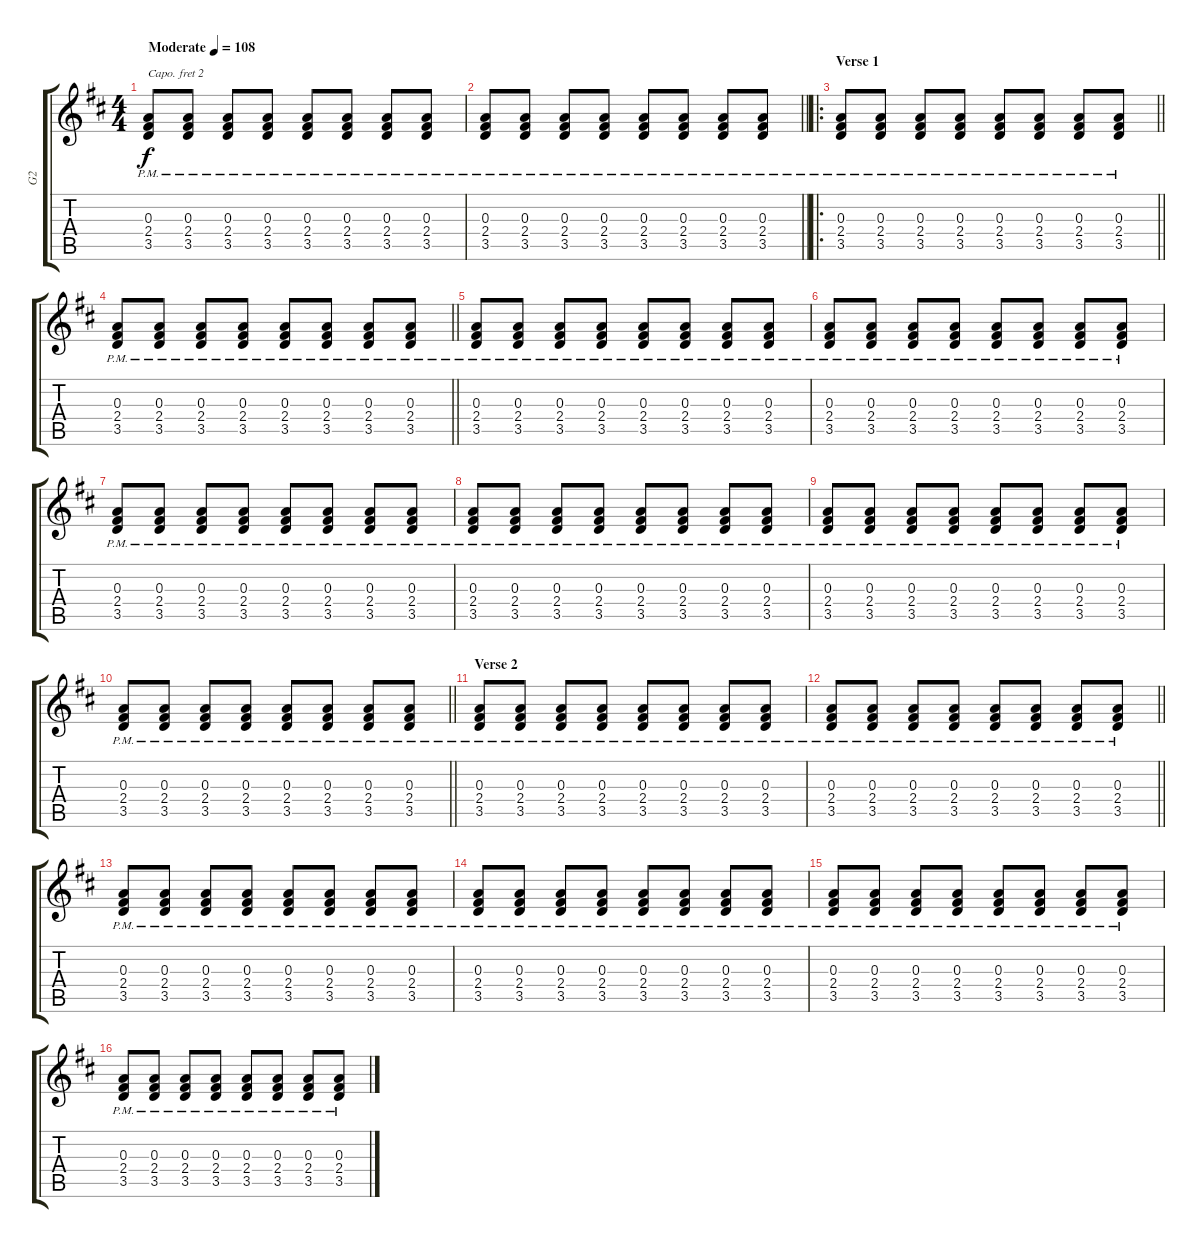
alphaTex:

\track ("G2" "G2") {instrument electricguitarjazz}
\staff {score tabs}
\capo 2
\tuning (E4 B3 G3 D3 A2 E2) {hide}
\ts (4 4)
\tempo (108 "Moderate")
\clef g2
\ks d
(0.3{pm} 2.4{pm} 3.5{pm}).8{dy f instrument electricguitarjazz} (0.3{pm} 2.4{pm} 3.5{pm}).8 (0.3{pm} 2.4{pm} 3.5{pm}).8 (0.3{pm} 2.4{pm} 3.5{pm}).8 (0.3{pm} 2.4{pm} 3.5{pm}).8 (0.3{pm} 2.4{pm} 3.5{pm}).8 (0.3{pm} 2.4{pm} 3.5{pm}).8 (0.3{pm} 2.4{pm} 3.5{pm}).8 |
\barLineRight lightlight
(0.3{pm} 2.4{pm} 3.5{pm}).8 (0.3{pm} 2.4{pm} 3.5{pm}).8 (0.3{pm} 2.4{pm} 3.5{pm}).8 (0.3{pm} 2.4{pm} 3.5{pm}).8 (0.3{pm} 2.4{pm} 3.5{pm}).8 (0.3{pm} 2.4{pm} 3.5{pm}).8 (0.3{pm} 2.4{pm} 3.5{pm}).8 (0.3{pm} 2.4{pm} 3.5{pm}).8 |
\ro
\section ("" "Verse 1")
\barLineRight lightlight
(0.3{pm} 2.4{pm} 3.5{pm}).8 (0.3{pm} 2.4{pm} 3.5{pm}).8 (0.3{pm} 2.4{pm} 3.5{pm}).8 (0.3{pm} 2.4{pm} 3.5{pm}).8 (0.3{pm} 2.4{pm} 3.5{pm}).8 (0.3{pm} 2.4{pm} 3.5{pm}).8 (0.3{pm} 2.4{pm} 3.5{pm}).8 (0.3{pm} 2.4{pm} 3.5{pm}).8 |
\barLineRight lightlight
(0.3{pm} 2.4{pm} 3.5{pm}).8 (0.3{pm} 2.4{pm} 3.5{pm}).8 (0.3{pm} 2.4{pm} 3.5{pm}).8 (0.3{pm} 2.4{pm} 3.5{pm}).8 (0.3{pm} 2.4{pm} 3.5{pm}).8 (0.3{pm} 2.4{pm} 3.5{pm}).8 (0.3{pm} 2.4{pm} 3.5{pm}).8 (0.3{pm} 2.4{pm} 3.5{pm}).8 |
(0.3{pm} 2.4{pm} 3.5{pm}).8 (0.3{pm} 2.4{pm} 3.5{pm}).8 (0.3{pm} 2.4{pm} 3.5{pm}).8 (0.3{pm} 2.4{pm} 3.5{pm}).8 (0.3{pm} 2.4{pm} 3.5{pm}).8 (0.3{pm} 2.4{pm} 3.5{pm}).8 (0.3{pm} 2.4{pm} 3.5{pm}).8 (0.3{pm} 2.4{pm} 3.5{pm}).8 |
(0.3{pm} 2.4{pm} 3.5{pm}).8 (0.3{pm} 2.4{pm} 3.5{pm}).8 (0.3{pm} 2.4{pm} 3.5{pm}).8 (0.3{pm} 2.4{pm} 3.5{pm}).8 (0.3{pm} 2.4{pm} 3.5{pm}).8 (0.3{pm} 2.4{pm} 3.5{pm}).8 (0.3{pm} 2.4{pm} 3.5{pm}).8 (0.3{pm} 2.4{pm} 3.5{pm}).8 |
(0.3{pm} 2.4{pm} 3.5{pm}).8 (0.3{pm} 2.4{pm} 3.5{pm}).8 (0.3{pm} 2.4{pm} 3.5{pm}).8 (0.3{pm} 2.4{pm} 3.5{pm}).8 (0.3{pm} 2.4{pm} 3.5{pm}).8 (0.3{pm} 2.4{pm} 3.5{pm}).8 (0.3{pm} 2.4{pm} 3.5{pm}).8 (0.3{pm} 2.4{pm} 3.5{pm}).8 |
(0.3{pm} 2.4{pm} 3.5{pm}).8 (0.3{pm} 2.4{pm} 3.5{pm}).8 (0.3{pm} 2.4{pm} 3.5{pm}).8 (0.3{pm} 2.4{pm} 3.5{pm}).8 (0.3{pm} 2.4{pm} 3.5{pm}).8 (0.3{pm} 2.4{pm} 3.5{pm}).8 (0.3{pm} 2.4{pm} 3.5{pm}).8 (0.3{pm} 2.4{pm} 3.5{pm}).8 |
(0.3{pm} 2.4{pm} 3.5{pm}).8 (0.3{pm} 2.4{pm} 3.5{pm}).8 (0.3{pm} 2.4{pm} 3.5{pm}).8 (0.3{pm} 2.4{pm} 3.5{pm}).8 (0.3{pm} 2.4{pm} 3.5{pm}).8 (0.3{pm} 2.4{pm} 3.5{pm}).8 (0.3{pm} 2.4{pm} 3.5{pm}).8 (0.3{pm} 2.4{pm} 3.5{pm}).8 |
\barLineRight lightlight
(0.3{pm} 2.4{pm} 3.5{pm}).8 (0.3{pm} 2.4{pm} 3.5{pm}).8 (0.3{pm} 2.4{pm} 3.5{pm}).8 (0.3{pm} 2.4{pm} 3.5{pm}).8 (0.3{pm} 2.4{pm} 3.5{pm}).8 (0.3{pm} 2.4{pm} 3.5{pm}).8 (0.3{pm} 2.4{pm} 3.5{pm}).8 (0.3{pm} 2.4{pm} 3.5{pm}).8 |
\section ("" "Verse 2")
(0.3{pm} 2.4{pm} 3.5{pm}).8 (0.3{pm} 2.4{pm} 3.5{pm}).8 (0.3{pm} 2.4{pm} 3.5{pm}).8 (0.3{pm} 2.4{pm} 3.5{pm}).8 (0.3{pm} 2.4{pm} 3.5{pm}).8 (0.3{pm} 2.4{pm} 3.5{pm}).8 (0.3{pm} 2.4{pm} 3.5{pm}).8 (0.3{pm} 2.4{pm} 3.5{pm}).8 |
\barLineRight lightlight
(0.3{pm} 2.4{pm} 3.5{pm}).8 (0.3{pm} 2.4{pm} 3.5{pm}).8 (0.3{pm} 2.4{pm} 3.5{pm}).8 (0.3{pm} 2.4{pm} 3.5{pm}).8 (0.3{pm} 2.4{pm} 3.5{pm}).8 (0.3{pm} 2.4{pm} 3.5{pm}).8 (0.3{pm} 2.4{pm} 3.5{pm}).8 (0.3{pm} 2.4{pm} 3.5{pm}).8 |
(0.3{pm} 2.4{pm} 3.5{pm}).8 (0.3{pm} 2.4{pm} 3.5{pm}).8 (0.3{pm} 2.4{pm} 3.5{pm}).8 (0.3{pm} 2.4{pm} 3.5{pm}).8 (0.3{pm} 2.4{pm} 3.5{pm}).8 (0.3{pm} 2.4{pm} 3.5{pm}).8 (0.3{pm} 2.4{pm} 3.5{pm}).8 (0.3{pm} 2.4{pm} 3.5{pm}).8 |
(0.3{pm} 2.4{pm} 3.5{pm}).8 (0.3{pm} 2.4{pm} 3.5{pm}).8 (0.3{pm} 2.4{pm} 3.5{pm}).8 (0.3{pm} 2.4{pm} 3.5{pm}).8 (0.3{pm} 2.4{pm} 3.5{pm}).8 (0.3{pm} 2.4{pm} 3.5{pm}).8 (0.3{pm} 2.4{pm} 3.5{pm}).8 (0.3{pm} 2.4{pm} 3.5{pm}).8 |
(0.3{pm} 2.4{pm} 3.5{pm}).8 (0.3{pm} 2.4{pm} 3.5{pm}).8 (0.3{pm} 2.4{pm} 3.5{pm}).8 (0.3{pm} 2.4{pm} 3.5{pm}).8 (0.3{pm} 2.4{pm} 3.5{pm}).8 (0.3{pm} 2.4{pm} 3.5{pm}).8 (0.3{pm} 2.4{pm} 3.5{pm}).8 (0.3{pm} 2.4{pm} 3.5{pm}).8 |
(0.3{pm} 2.4{pm} 3.5{pm}).8 (0.3{pm} 2.4{pm} 3.5{pm}).8 (0.3{pm} 2.4{pm} 3.5{pm}).8 (0.3{pm} 2.4{pm} 3.5{pm}).8 (0.3{pm} 2.4{pm} 3.5{pm}).8 (0.3{pm} 2.4{pm} 3.5{pm}).8 (0.3{pm} 2.4{pm} 3.5{pm}).8 (0.3{pm} 2.4{pm} 3.5{pm}).8
